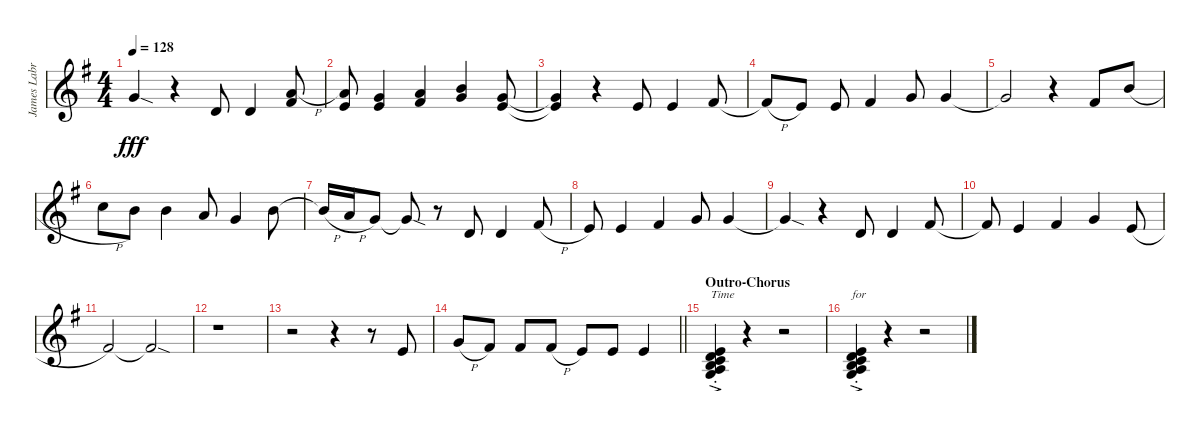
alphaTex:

\track ("James Labrie" "James Labr") {instrument voiceoohs}
\staff {score}
\tuning (E4 B3 G3 D3 A2 E2) {hide}
\ts (4 4)
\tempo 128
\clef g2
\ks eminor
3.1{sod t}.4{dy fff} r.4 3.2.8 3.2.4 (2.1{h} 10.2{h}).8 |
(0.1 10.2).8 (0.1 8.2).4 (2.1 10.2).4 (3.1 12.2).4 (3.1 5.2).8 |
(3.1{t} 5.2{t}).4 r.4 0.1.8 0.1.4 2.1.8 |
2.1{h t}.8 0.1.8 0.1.8 2.1.4 3.1.8 3.1.4 |
3.1{t}.2 r.4 2.1.8 7.1{h}.8 |
8.1{h}.8 7.1.8 7.1.4 5.1.8 3.1.4 7.1.8 |
7.1{h t}.16 5.1{h}.16 3.1.8 3.1{sod t}.8 r.8 3.2.8 3.2.4 2.1{h}.8 |
0.1.8 0.1.4 2.1.4 3.1.8 3.1.4 |
3.1{sod t}.4 r.4 3.2.8 3.2.4 2.1.8 |
2.1{t}.8 0.1.4 2.1.4 3.1.4 0.1{h}.8 |
2.1.2 2.1{sod t}.2 |
r.1 |
r.2 r.4 r.8 0.1.8 |
\barLineRight lightlight
3.1{h}.8 2.1.8 2.1.8 2.1{h}.8 0.1.8 0.1.8 0.1.4 |
\section ("" "Outro-Chorus")
(0.1{ac st} 0.2{ac st} 0.3{ac st} 7.4{ac st} 15.5{ac st} 22.6{ac st}).4{txt "Time" instrument choiraahs} r.4 r.2 |
(0.1{ac st} 0.2{ac st} 0.3{ac st} 7.4{ac st} 15.5{ac st} 22.6{ac st}).4{txt "for"} r.4 r.2
